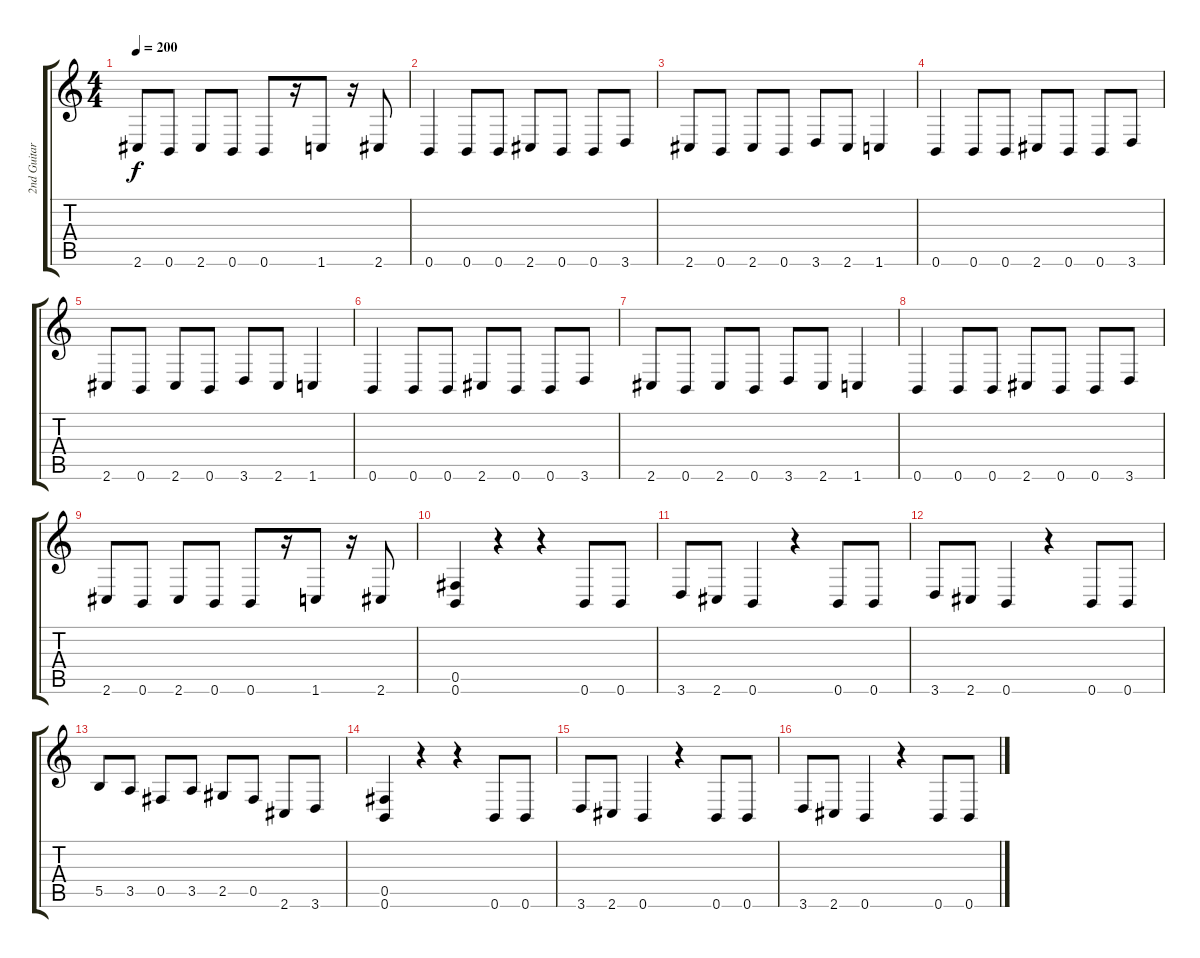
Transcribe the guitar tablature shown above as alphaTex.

\track ("2nd Guitar" "2nd Guitar") {instrument distortionguitar}
\staff {score tabs}
\tuning (Db4 Ab3 E3 B2 Gb2 B1) {hide}
\ts (4 4)
\tempo 200
\clef g2
\ks c
2.6.8{dy f} 0.6.8 2.6.8 0.6.8 0.6.8 r.16 1.6.8 r.16 2.6.8 |
0.6.4 0.6.8 0.6.8 2.6.8 0.6.8 0.6.8 3.6.8 |
2.6.8 0.6.8 2.6.8 0.6.8 3.6.8 2.6.8 1.6.4 |
0.6.4 0.6.8 0.6.8 2.6.8 0.6.8 0.6.8 3.6.8 |
2.6.8 0.6.8 2.6.8 0.6.8 3.6.8 2.6.8 1.6.4 |
0.6.4 0.6.8 0.6.8 2.6.8 0.6.8 0.6.8 3.6.8 |
2.6.8 0.6.8 2.6.8 0.6.8 3.6.8 2.6.8 1.6.4 |
0.6.4 0.6.8 0.6.8 2.6.8 0.6.8 0.6.8 3.6.8 |
2.6.8 0.6.8 2.6.8 0.6.8 0.6.8 r.16 1.6.8 r.16 2.6.8 |
(0.5 0.6).4 r.4 r.4 0.6.8 0.6.8 |
3.6.8 2.6.8 0.6.4 r.4 0.6.8 0.6.8 |
3.6.8 2.6.8 0.6.4 r.4 0.6.8 0.6.8 |
5.5.8 3.5.8 0.5.8 3.5.8 2.5.8 0.5.8 2.6.8 3.6.8 |
(0.5 0.6).4 r.4 r.4 0.6.8 0.6.8 |
3.6.8 2.6.8 0.6.4 r.4 0.6.8 0.6.8 |
3.6.8 2.6.8 0.6.4 r.4 0.6.8 0.6.8
